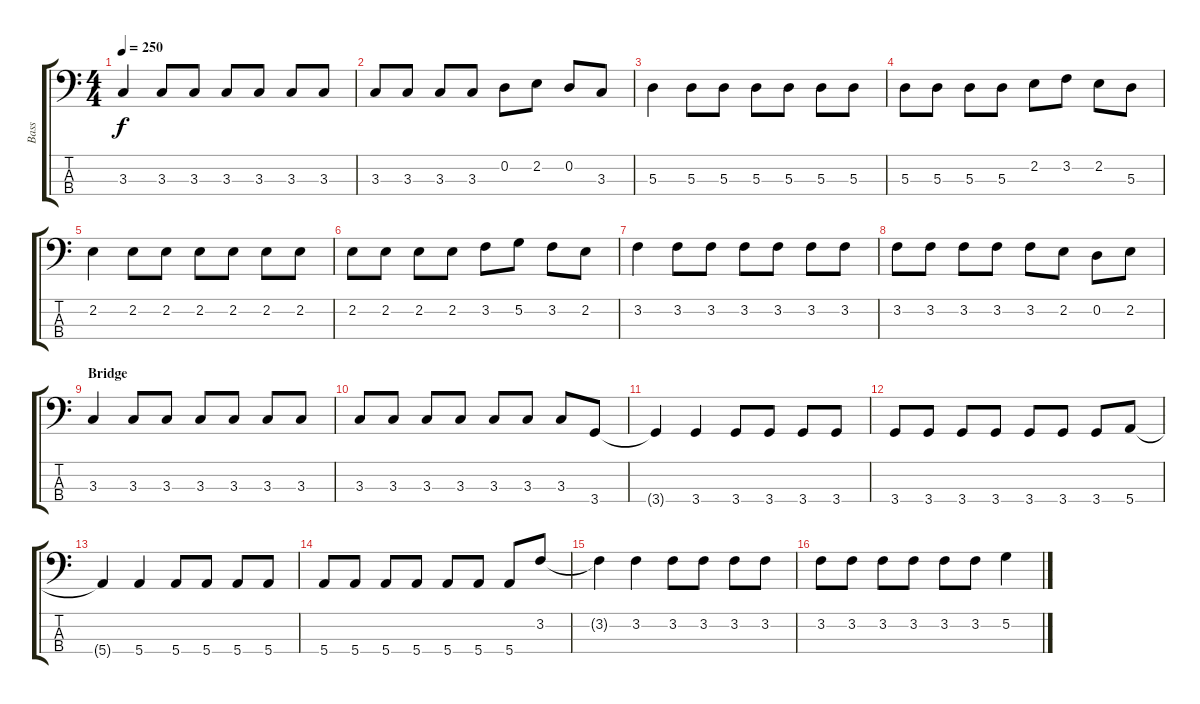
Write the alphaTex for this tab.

\track ("Bass" "Bass") {instrument electricbassfinger}
\staff {score tabs}
\tuning (G2 D2 A1 E1) {hide}
\ts (4 4)
\tempo 250
\clef f4
\ks c
3.3.4{dy f} 3.3.8 3.3.8 3.3.8 3.3.8 3.3.8 3.3.8 |
3.3.8 3.3.8 3.3.8 3.3.8 0.2.8 2.2.8 0.2.8 3.3.8 |
5.3.4 5.3.8 5.3.8 5.3.8 5.3.8 5.3.8 5.3.8 |
5.3.8 5.3.8 5.3.8 5.3.8 2.2.8 3.2.8 2.2.8 5.3.8 |
2.2.4 2.2.8 2.2.8 2.2.8 2.2.8 2.2.8 2.2.8 |
2.2.8 2.2.8 2.2.8 2.2.8 3.2.8 5.2.8 3.2.8 2.2.8 |
3.2.4 3.2.8 3.2.8 3.2.8 3.2.8 3.2.8 3.2.8 |
3.2.8 3.2.8 3.2.8 3.2.8 3.2.8 2.2.8 0.2.8 2.2.8 |
\section ("" "Bridge")
3.3.4 3.3.8 3.3.8 3.3.8 3.3.8 3.3.8 3.3.8 |
3.3.8 3.3.8 3.3.8 3.3.8 3.3.8 3.3.8 3.3.8 3.4.8 |
3.4{t}.4 3.4.4 3.4.8 3.4.8 3.4.8 3.4.8 |
3.4.8 3.4.8 3.4.8 3.4.8 3.4.8 3.4.8 3.4.8 5.4.8 |
5.4{t}.4 5.4.4 5.4.8 5.4.8 5.4.8 5.4.8 |
5.4.8 5.4.8 5.4.8 5.4.8 5.4.8 5.4.8 5.4.8 3.2.8 |
3.2{t}.4 3.2.4 3.2.8 3.2.8 3.2.8 3.2.8 |
3.2.8 3.2.8 3.2.8 3.2.8 3.2.8 3.2.8 5.2.4
